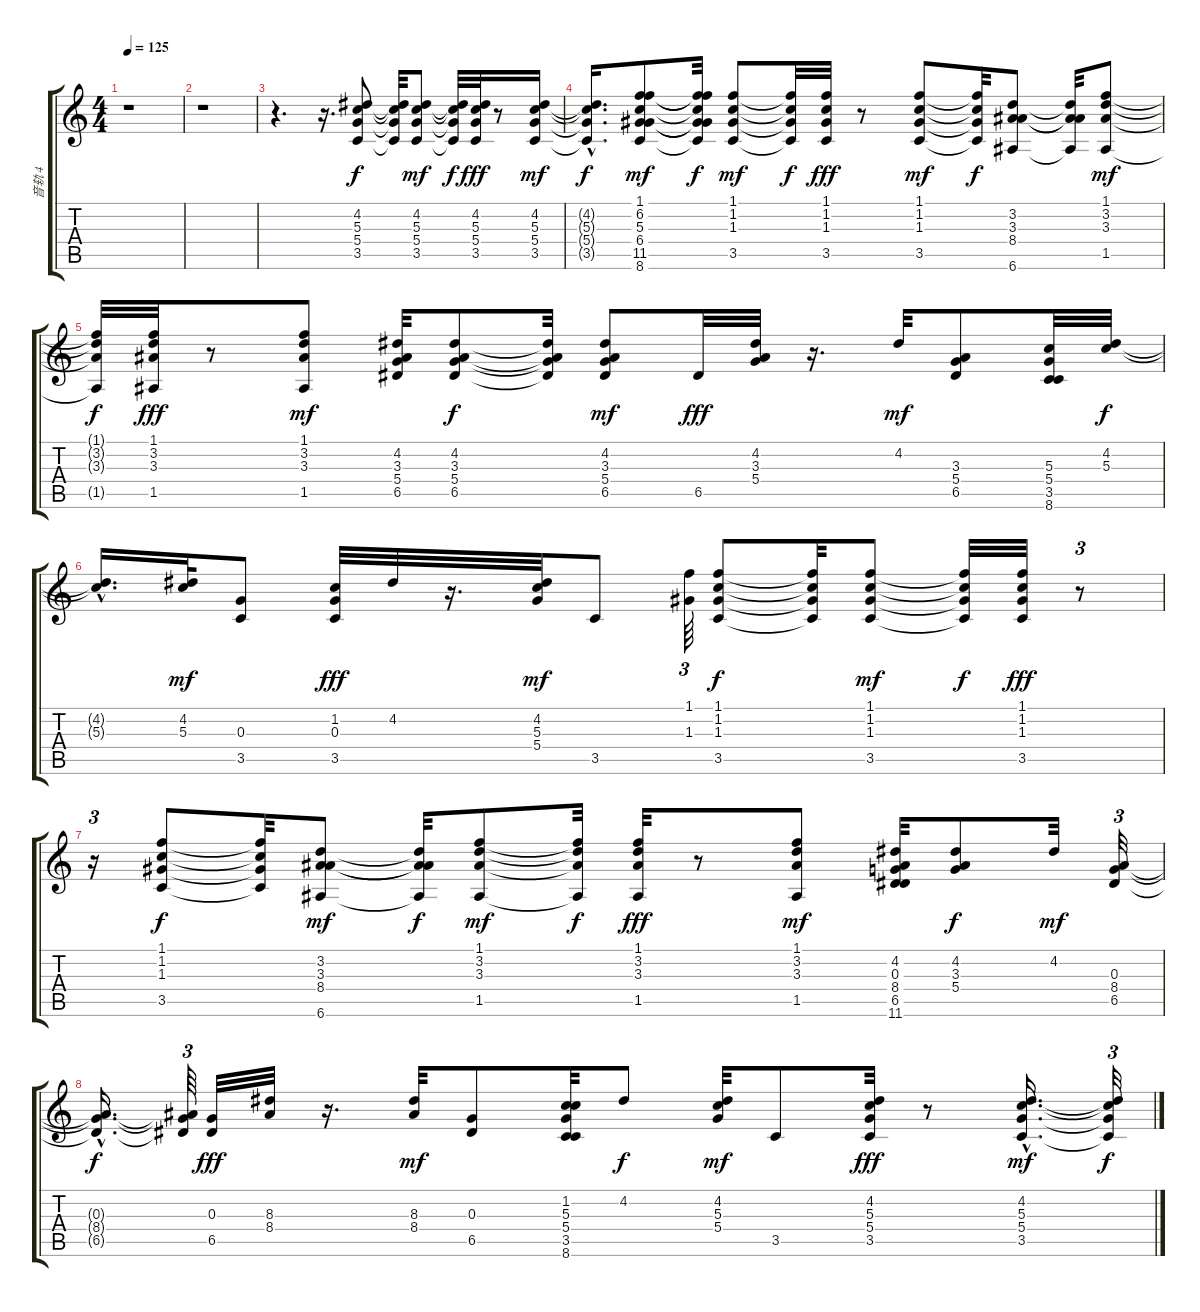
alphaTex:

\track ("音轨 4" "音轨 4") {instrument electricguitarmuted}
\staff {score tabs}
\tuning (E4 B3 G3 D3 A2 E2) {hide}
\ts (4 4)
\tempo 125
\clef g2
\ks c
r.1{dy f instrument electricguitarmuted} |
r.1 |
r.4{d} r.16{d} (4.2 5.3 5.4 3.5).8 (4.2{t} 5.3{t} 5.4{t} 3.5{t}).32 (4.2 5.3 5.4 3.5).8{dy mf} (4.2{t} 5.3{t} 5.4{t} 3.5{t}).32{dy f} (4.2 5.3 5.4 3.5).32{dy fff} r.8 (4.2 5.3 5.4 3.5).16{dy mf} |
(4.2{hac t} 5.3{hac t} 5.4{hac t} 3.5{hac t}).16{d dy f} (1.1 6.2 5.3 6.4 11.5 8.6).8{dy mf} (1.1{t} 6.2{t} 5.3{t} 6.4{t} 11.5{t} 8.6{t}).32{dy f} (1.1 1.2 1.3 3.5).8{dy mf} (1.1{t} 1.2{t} 1.3{t} 3.5{t}).32{dy f} (1.1 1.2 1.3 3.5).32{dy fff} r.8 (1.1 1.2 1.3 3.5).8{dy mf} (1.1{t} 1.2{t} 1.3{t} 3.5{t}).32{dy f} (3.2 3.3 8.4 6.6).8 (3.2{t} 3.3{t} 8.4{t} 6.6{t}).32 (1.1 3.2 3.3 1.5).8{dy mf} |
(1.1{t} 3.2{t} 3.3{t} 1.5{t}).32{dy f} (1.1 3.2 3.3 1.5).32{dy fff} r.8 (1.1 3.2 3.3 1.5).8{dy mf} (4.2 3.3 5.4 6.5).32 (4.2 3.3 5.4 6.5).8{dy f} (4.2{t} 3.3{t} 5.4{t} 6.5{t}).32 (4.2 3.3 5.4 6.5).8{dy mf} 6.5.32{dy fff} (4.2 3.3 5.4).32 r.16{d} 4.2.32{dy mf} (3.3 5.4 6.5).8 (5.3 5.4 3.5 8.6).32 (4.2 5.3).32{dy f} |
(4.2{hac t} 5.3{hac t}).16{d} (4.2 5.3).32{dy mf} (0.3 3.5).8 (1.2 0.3 3.5).32{dy fff} 4.2.32 r.16{d} (4.2 5.3 5.4).32{dy mf} 3.5.8 (1.1 1.3).64{tu (3 2)} (1.1 1.2 1.3 3.5).8{dy f} (1.1{t} 1.2{t} 1.3{t} 3.5{t}).32 (1.1 1.2 1.3 3.5).8{dy mf} (1.1{t} 1.2{t} 1.3{t} 3.5{t}).32{dy f} (1.1 1.2 1.3 3.5).32{dy fff} r.8{tu (3 2)} |
r.16{tu (3 2)} (1.1 1.2 1.3 3.5).8{dy f} (1.1{t} 1.2{t} 1.3{t} 3.5{t}).32 (3.2 3.3 8.4 6.6).8{dy mf} (3.2{t} 3.3{t} 8.4{t} 6.6{t}).32{dy f} (1.1 3.2 3.3 1.5).8{dy mf} (1.1{t} 3.2{t} 3.3{t} 1.5{t}).32{dy f} (1.1 3.2 3.3 1.5).32{dy fff} r.8 (1.1 3.2 3.3 1.5).8{dy mf} (4.2 0.3 8.4 6.5 11.6).32 (4.2 3.3 5.4).8{dy f} 4.2.32{dy mf} (0.3 8.4 6.5).32{tu (3 2)} |
(0.3{hac t} 8.4{hac t} 6.5{hac t}).16{d dy f} (0.3{t} 8.4{t} 6.5{t}).64{tu (3 2)} (0.3 6.5).32{dy fff} (8.3 8.4).32 r.16{d} (8.3 8.4).32{dy mf} (0.3 6.5).8 (1.2 5.3 5.4 3.5 8.6).32 4.2.8{dy f} (4.2 5.3 5.4).32{dy mf} 3.5.8 (4.2 5.3 5.4 3.5).32{dy fff} r.8 (4.2{hac} 5.3{hac} 5.4{hac} 3.5{hac}).16{d dy mf} (4.2{t} 5.3{t} 5.4{t} 3.5{t}).32{tu (3 2) dy f}
